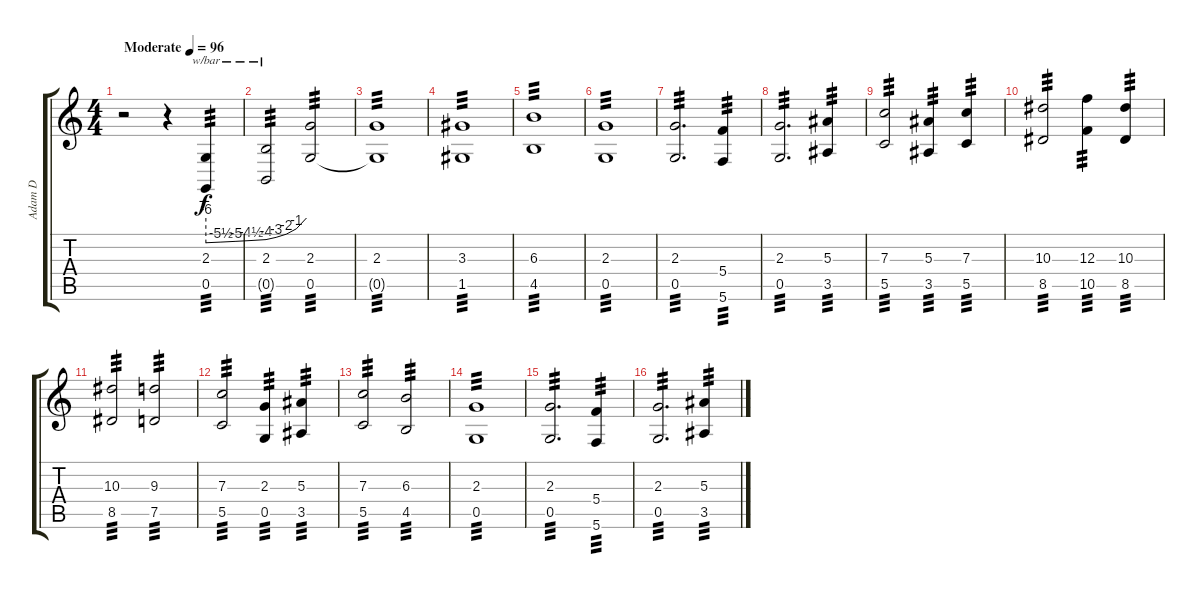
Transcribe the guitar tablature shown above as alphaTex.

\track ("Adam D" "Adam D") {instrument distortionguitar}
\staff {score tabs}
\tuning (D4 A3 F3 C3 G2 C2) {hide}
\ts (4 4)
\tempo (96 "Moderate")
\clef g2
\ks c
r.2{dy f instrument distortionguitar} r.4 (2.3 0.5).4{tbe (custom default 0 -24 15 -22 30 -20 45 -18 60 -16) tp 3} |
(2.3 0.5{t}).2{tbe (custom default 0 -16 15 -12 30 -8 45 -4 60 0) tp 3} (2.3 0.5).2{tp 3} |
(2.3 0.5{t}).1{tp 3} |
(3.3 1.5).1{tp 3} |
(6.3 4.5).1{tp 3} |
(2.3 0.5).1{tp 3} |
(2.3 0.5).2{d tp 3} (5.4 5.6).4{tp 3} |
(2.3 0.5).2{d tp 3} (5.3 3.5).4{tp 3} |
(7.3 5.5).2{tp 3} (5.3 3.5).4{tp 3} (7.3 5.5).4{tp 3} |
(10.3 8.5).2{tp 3} (12.3 10.5).4{tp 3} (10.3 8.5).4{tp 3} |
(10.3 8.5).2{tp 3} (9.3 7.5).2{tp 3} |
(7.3 5.5).2{tp 3} (2.3 0.5).4{tp 3} (5.3 3.5).4{tp 3} |
(7.3 5.5).2{tp 3} (6.3 4.5).2{tp 3} |
(2.3 0.5).1{tp 3} |
(2.3 0.5).2{d tp 3} (5.4 5.6).4{tp 3} |
(2.3 0.5).2{d tp 3} (5.3 3.5).4{tp 3}
